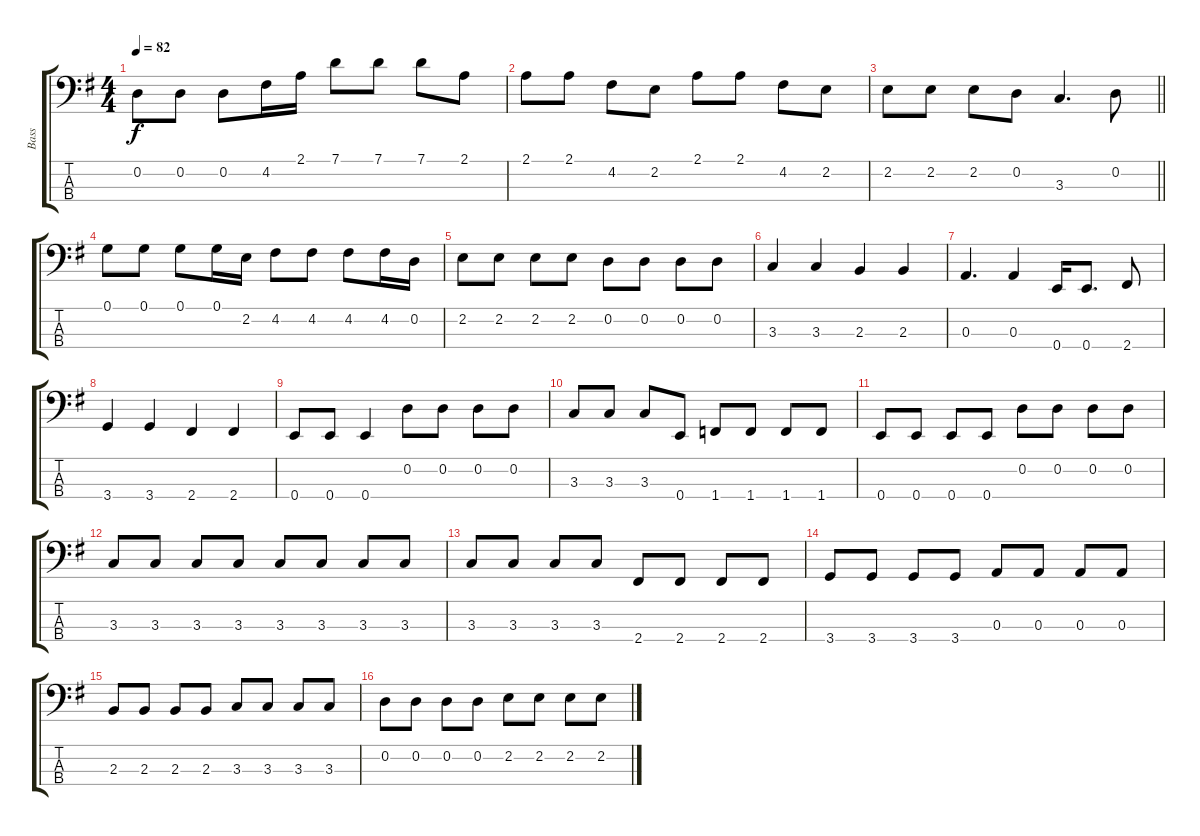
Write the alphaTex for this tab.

\track ("Bass" "Bass") {instrument electricbassfinger}
\staff {score tabs}
\tuning (G2 D2 A1 E1) {hide}
\ts (4 4)
\tempo 82
\clef f4
\ks g
0.2.8{dy f} 0.2.8 0.2.8 4.2.16 2.1.16 7.1.8 7.1.8 7.1.8 2.1.8 |
2.1.8 2.1.8 4.2.8 2.2.8 2.1.8 2.1.8 4.2.8 2.2.8 |
\barLineRight lightlight
2.2.8 2.2.8 2.2.8 0.2.8 3.3.4{d} 0.2.8 |
0.1.8 0.1.8 0.1.8 0.1.16 2.2.16 4.2.8 4.2.8 4.2.8 4.2.16 0.2.16 |
2.2.8 2.2.8 2.2.8 2.2.8 0.2.8 0.2.8 0.2.8 0.2.8 |
3.3.4 3.3.4 2.3.4 2.3.4 |
0.3.4{d} 0.3.4 0.4.16 0.4.8{d} 2.4.8 |
3.4.4 3.4.4 2.4.4 2.4.4 |
0.4.8 0.4.8 0.4.4 0.2.8 0.2.8 0.2.8 0.2.8 |
3.3.8 3.3.8 3.3.8 0.4.8 1.4.8 1.4.8 1.4.8 1.4.8 |
0.4.8 0.4.8 0.4.8 0.4.8 0.2.8 0.2.8 0.2.8 0.2.8 |
3.3.8 3.3.8 3.3.8 3.3.8 3.3.8 3.3.8 3.3.8 3.3.8 |
3.3.8 3.3.8 3.3.8 3.3.8 2.4.8 2.4.8 2.4.8 2.4.8 |
3.4.8 3.4.8 3.4.8 3.4.8 0.3.8 0.3.8 0.3.8 0.3.8 |
2.3.8 2.3.8 2.3.8 2.3.8 3.3.8 3.3.8 3.3.8 3.3.8 |
0.2.8 0.2.8 0.2.8 0.2.8 2.2.8 2.2.8 2.2.8 2.2.8
